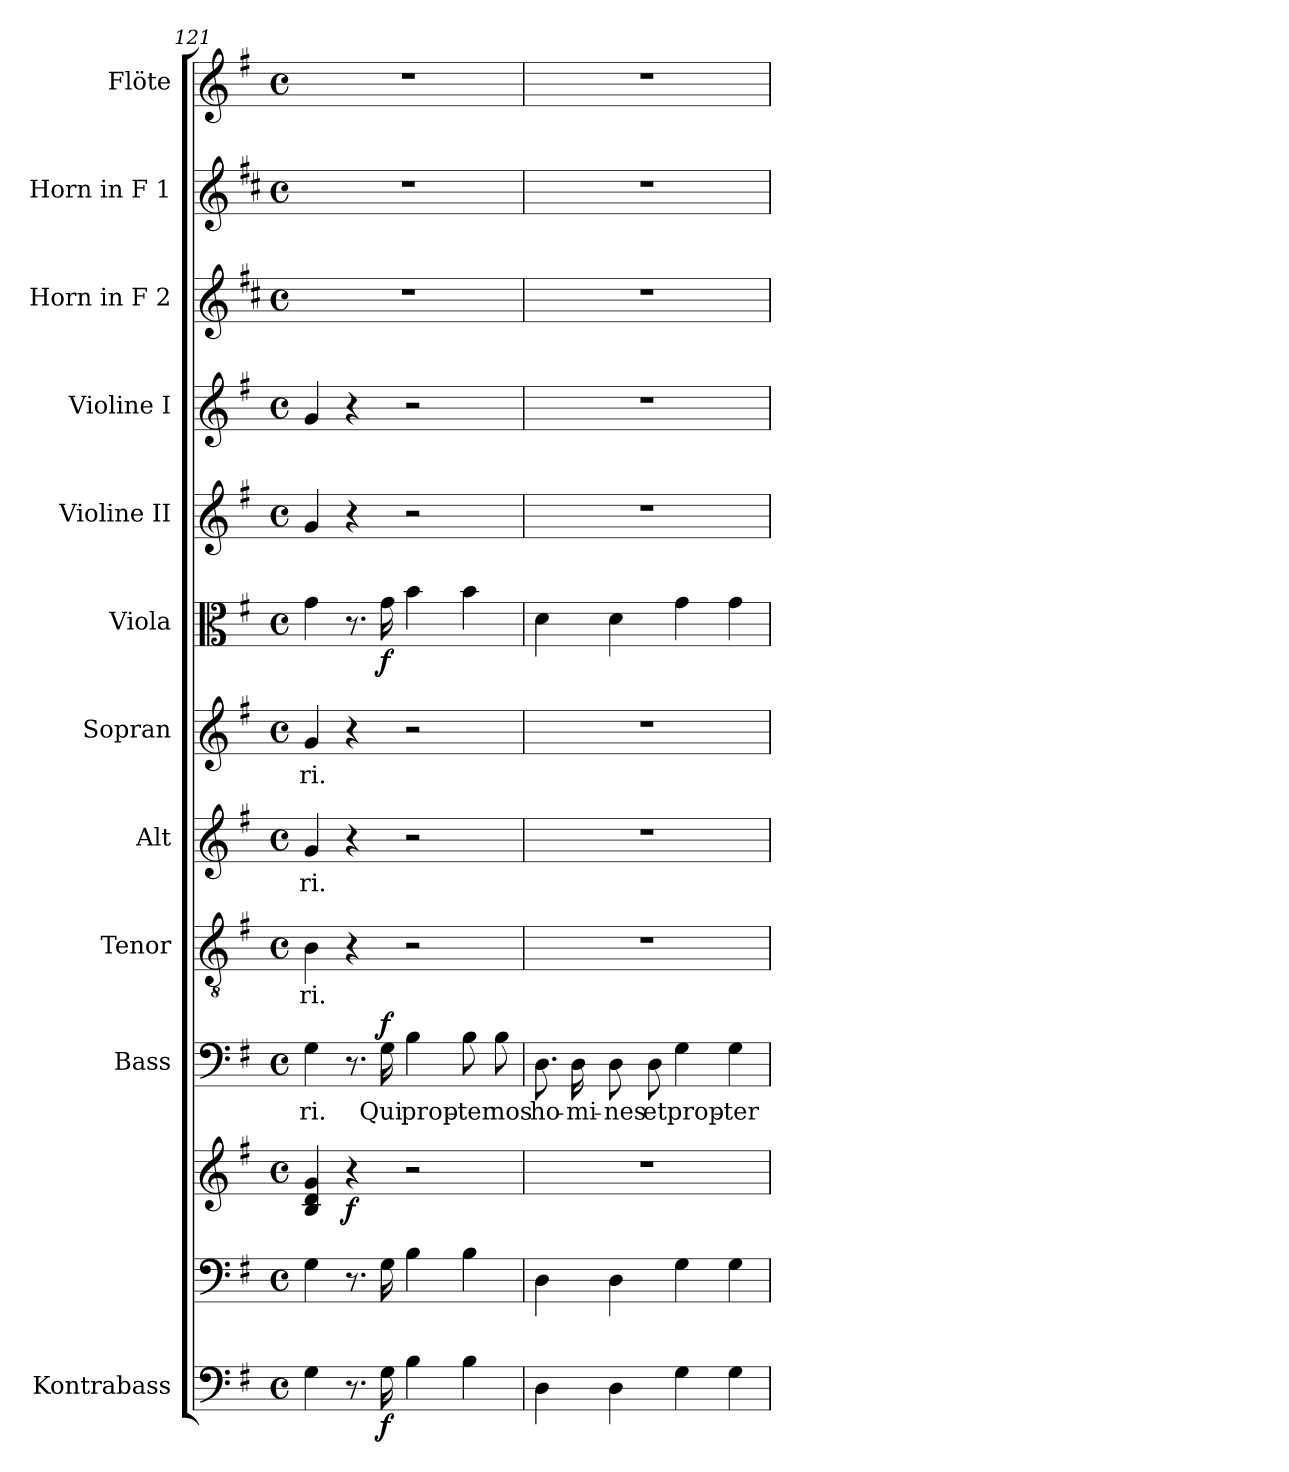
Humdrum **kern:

**kern	**dynam	**kern	**kern	**dynam	**kern	**text	**dynam	**kern	**text	**kern	**text	**kern	**text	**kern	**dynam	**kern	**kern	**kern	**kern	**kern
*part12	*part12	*part11	*part11	*part11	*part10	*part10	*part10	*part9	*part9	*part8	*part8	*part7	*part7	*part6	*part6	*part5	*part4	*part3	*part2	*part1
*staff13	*staff13	*staff12	*staff11	*staff11/12	*staff10	*staff10	*staff10	*staff9	*staff9	*staff8	*staff8	*staff7	*staff7	*staff6	*staff6	*staff5	*staff4	*staff3	*staff2	*staff1
*I"Kontrabass	*	*	*	*	*I"Bass	*	*	*I"Tenor	*	*I"Alt	*	*I"Sopran	*	*I"Viola	*	*I"Violine II	*I"Violine I	*I"Horn in F 2	*I"Horn in F 1	*I"Flöte
*I'Kb.	*	*	*	*	*I'B.	*	*	*I'T.	*	*I'A.	*	*I'S.	*	*I'Vla.	*	*I'Vl. II	*I'Vl. I	*	*	*I'Fl.
*clefF4	*	*clefF4	*clefG2	*	*clefF4	*	*	*clefGv2	*	*clefG2	*	*clefG2	*	*clefC3	*	*clefG2	*clefG2	*clefG2	*clefG2	*clefG2
*ITrd7c12	*	*	*	*	*	*	*	*	*	*	*	*	*	*	*	*	*	*ITrd4c7	*ITrd4c7	*
*k[f#]	*	*k[f#]	*k[f#]	*	*k[f#]	*	*	*k[f#]	*	*k[f#]	*	*k[f#]	*	*k[f#]	*	*k[f#]	*k[f#]	*k[f#]	*k[f#]	*k[f#]
*G:	*	*G:	*G:	*	*G:	*	*	*G:	*	*G:	*	*G:	*	*G:	*	*G:	*G:	*G:	*G:	*G:
*M4/4	*	*M4/4	*M4/4	*	*M4/4	*	*	*M4/4	*	*M4/4	*	*M4/4	*	*M4/4	*	*M4/4	*M4/4	*M4/4	*M4/4	*M4/4
*met(c)	*	*met(c)	*met(c)	*	*met(c)	*	*	*met(c)	*	*met(c)	*	*met(c)	*	*met(c)	*	*met(c)	*met(c)	*met(c)	*met(c)	*met(c)
=121	=121	=121	=121	=121	=121	=121	=121	=121	=121	=121	=121	=121	=121	=121	=121	=121	=121	=121	=121	=121
!	!	!	!	!	!	!LO:LY:b	!	!	!LO:LY:b	!	!LO:LY:b	!	!LO:LY:b	!	!	!	!	!	!	!
4GG\	.	4G\	4B/ 4d/ 4g/	.	4G\	-ri.	.	4B\	-ri.	4g/	-ri.	4g/	-ri.	4g\	.	4g/	4g/	1r	1r	1r
!	!	!	!	!LO:DY:b	!	!	!	!	!	!	!	!	!	!	!	!	!	!	!	!
8.r	.	8.r	4r	f	8.r	.	.	4r	.	4r	.	4r	.	8.r	.	4r	4r	.	.	.
!	!LO:DY:b	!	!	!	!	!LO:LY:b	!LO:DY:a	!	!	!	!	!	!	!	!LO:DY:b	!	!	!	!	!
16GG\	f	16G\	.	.	16G\	Qui	f	.	.	.	.	.	.	16g\	f	.	.	.	.	.
!	!	!	!	!	!	!LO:LY:b	!	!	!	!	!	!	!	!	!	!	!	!	!	!
4BB\	.	4B\	2r	.	4B\	prop-	.	2r	.	2r	.	2r	.	4b\	.	2r	2r	.	.	.
!	!	!	!	!	!	!LO:LY:b	!	!	!	!	!	!	!	!	!	!	!	!	!	!
4BB\	.	4B\	.	.	8B\	-ter	.	.	.	.	.	.	.	4b\	.	.	.	.	.	.
!	!	!	!	!	!	!LO:LY:b	!	!	!	!	!	!	!	!	!	!	!	!	!	!
.	.	.	.	.	8B\	nos	.	.	.	.	.	.	.	.	.	.	.	.	.	.
=122	=122	=122	=122	=122	=122	=122	=122	=122	=122	=122	=122	=122	=122	=122	=122	=122	=122	=122	=122	=122
!	!	!	!	!	!	!LO:LY:b	!	!	!	!	!	!	!	!	!	!	!	!	!	!
4DD\	.	4D\	1r	.	8.D\	ho-	.	1r	.	1r	.	1r	.	4d\	.	1r	1r	1r	1r	1r
!	!	!	!	!	!	!LO:LY:b	!	!	!	!	!	!	!	!	!	!	!	!	!	!
.	.	.	.	.	16D\	-mi-	.	.	.	.	.	.	.	.	.	.	.	.	.	.
!	!	!	!	!	!	!LO:LY:b	!	!	!	!	!	!	!	!	!	!	!	!	!	!
4DD\	.	4D\	.	.	8D\	-nes	.	.	.	.	.	.	.	4d\	.	.	.	.	.	.
!	!	!	!	!	!	!LO:LY:b	!	!	!	!	!	!	!	!	!	!	!	!	!	!
.	.	.	.	.	8D\	et	.	.	.	.	.	.	.	.	.	.	.	.	.	.
!	!	!	!	!	!	!LO:LY:b	!	!	!	!	!	!	!	!	!	!	!	!	!	!
4GG\	.	4G\	.	.	4G\	prop-	.	.	.	.	.	.	.	4g\	.	.	.	.	.	.
!	!	!	!	!	!	!LO:LY:b	!	!	!	!	!	!	!	!	!	!	!	!	!	!
4GG\	.	4G\	.	.	4G\	-ter	.	.	.	.	.	.	.	4g\	.	.	.	.	.	.
=	=	=	=	=	=	=	=	=	=	=	=	=	=	=	=	=	=	=	=	=
*-	*-	*-	*-	*-	*-	*-	*-	*-	*-	*-	*-	*-	*-	*-	*-	*-	*-	*-	*-	*-
